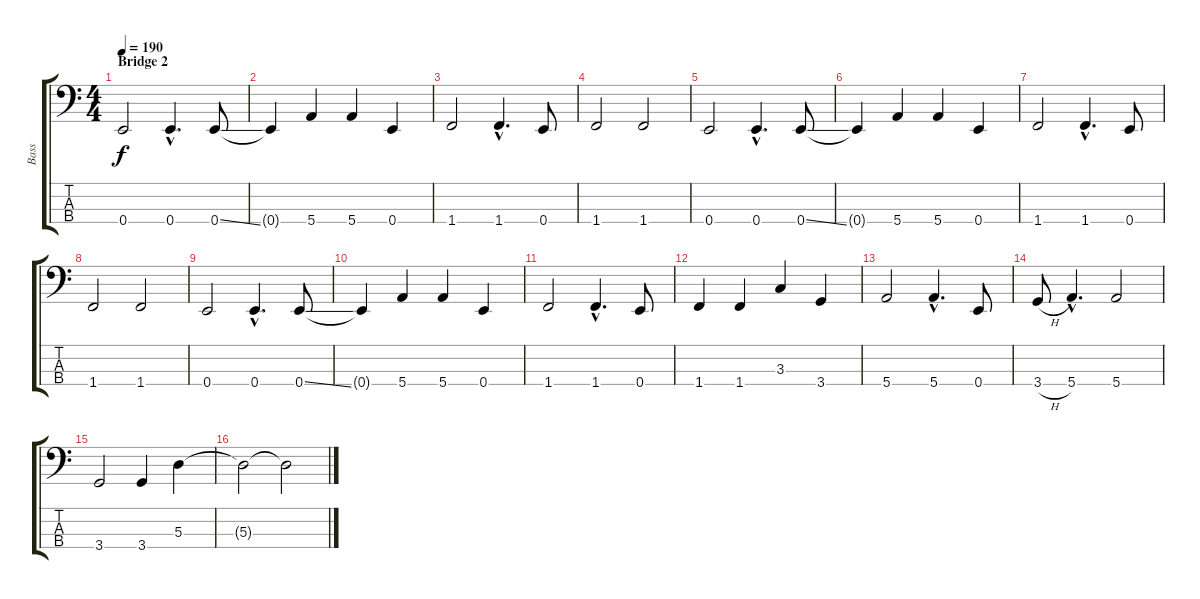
\track ("Bass" "Bass") {instrument electricbassfinger}
\staff {score tabs}
\tuning (G2 D2 A1 E1) {hide}
\ts (4 4)
\section ("" "Bridge 2")
\tempo 190
\clef f4
\ks c
0.4.2{dy f} 0.4{hac}.4{d} 0.4{ss}.8 |
0.4{t}.4 5.4.4 5.4.4 0.4.4 |
1.4.2 1.4{hac}.4{d} 0.4.8 |
1.4.2 1.4.2 |
0.4.2 0.4{hac}.4{d} 0.4{ss}.8 |
0.4{t}.4 5.4.4 5.4.4 0.4.4 |
1.4.2 1.4{hac}.4{d} 0.4.8 |
1.4.2 1.4.2 |
0.4.2 0.4{hac}.4{d} 0.4{ss}.8 |
0.4{t}.4 5.4.4 5.4.4 0.4.4 |
1.4.2 1.4{hac}.4{d} 0.4.8 |
1.4.4 1.4.4 3.3.4 3.4.4 |
5.4.2 5.4{hac}.4{d} 0.4.8 |
3.4{h}.8 5.4{hac}.4{d} 5.4.2 |
3.4.2 3.4.4 5.3.4 |
5.3{t}.2 5.3{t}.2
